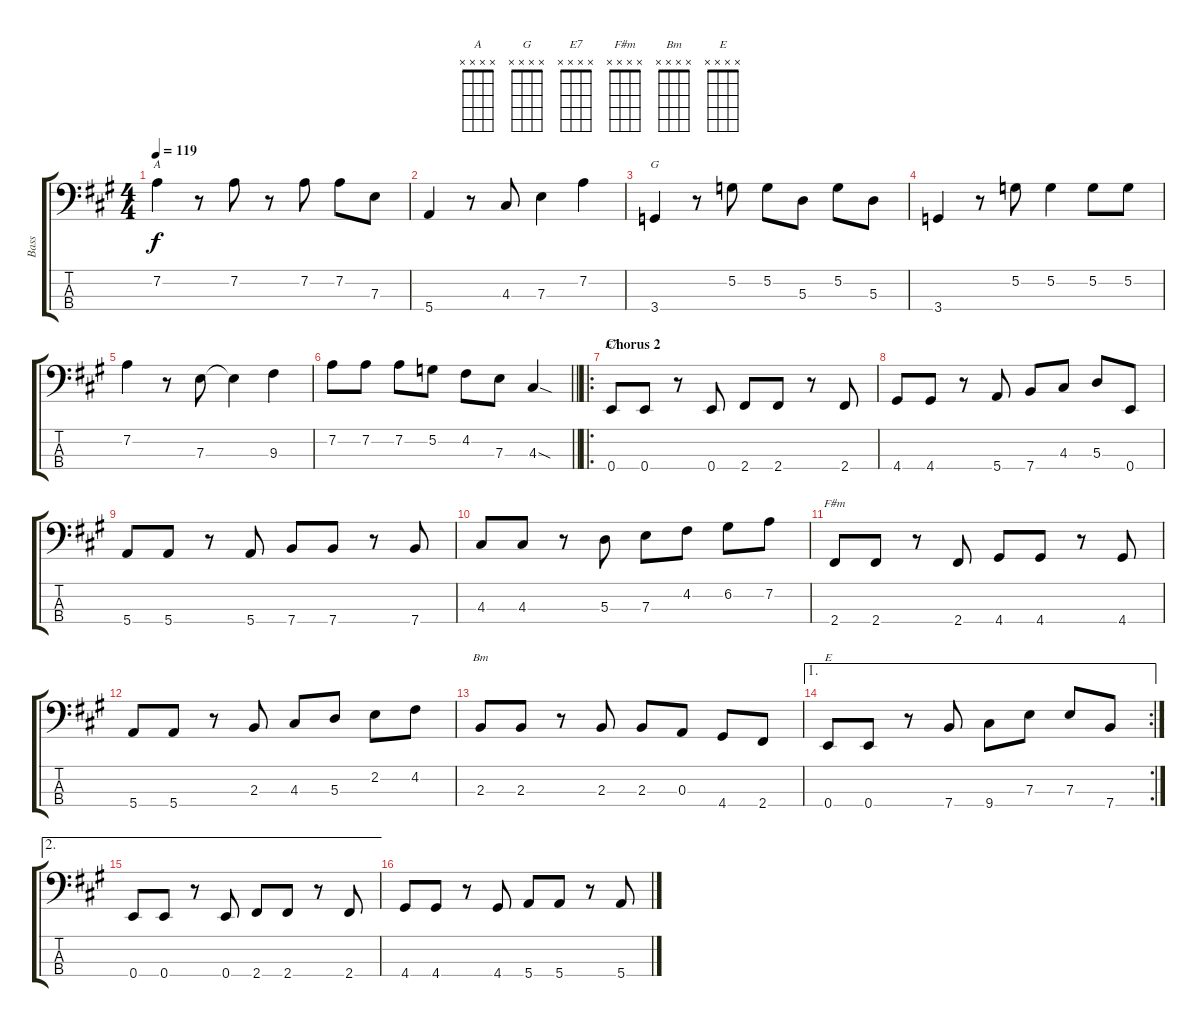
\track ("Bass" "Bass") {instrument electricbassfinger}
\staff {score tabs}
\tuning (G2 D2 A1 E1) {hide}
\chord ("A" x x x x)
\chord ("G" x x x x)
\chord ("E7" x x x x)
\chord ("F#m" x x x x)
\chord ("Bm" x x x x)
\chord ("E" x x x x)
\ts (4 4)
\tempo 119
\clef f4
\ks a
7.2.4{ch "A" dy f} r.8 7.2.8 r.8 7.2.8 7.2.8 7.3.8 |
5.4.4 r.8 4.3.8 7.3.4 7.2.4 |
3.4.4{ch "G"} r.8 5.2.8 5.2.8 5.3.8 5.2.8 5.3.8 |
3.4.4 r.8 5.2.8 5.2.4 5.2.8 5.2.8 |
7.2.4 r.8 7.3.8 7.3{t}.4 9.3.4 |
\barLineRight lightlight
7.2.8 7.2.8 7.2.8 5.2.8 4.2.8 7.3.8 4.3{sod}.4 |
\ro
\section ("" "Chorus 2")
0.4.8{ch "E7"} 0.4.8 r.8 0.4.8 2.4.8 2.4.8 r.8 2.4.8 |
4.4.8 4.4.8 r.8 5.4.8 7.4.8 4.3.8 5.3.8 0.4.8 |
5.4.8 5.4.8 r.8 5.4.8 7.4.8 7.4.8 r.8 7.4.8 |
4.3.8 4.3.8 r.8 5.3.8 7.3.8 4.2.8 6.2.8 7.2.8 |
2.4.8{ch "F#m"} 2.4.8 r.8 2.4.8 4.4.8 4.4.8 r.8 4.4.8 |
5.4.8 5.4.8 r.8 2.3.8 4.3.8 5.3.8 2.2.8 4.2.8 |
2.3.8{ch "Bm"} 2.3.8 r.8 2.3.8 2.3.8 0.3.8 4.4.8 2.4.8 |
\ae 1
\rc 2
0.4.8{ch "E"} 0.4.8 r.8 7.4.8 9.4.8 7.3.8 7.3.8 7.4.8 |
\ae 2
0.4.8 0.4.8 r.8 0.4.8 2.4.8 2.4.8 r.8 2.4.8 |
4.4.8 4.4.8 r.8 4.4.8 5.4.8 5.4.8 r.8 5.4.8
